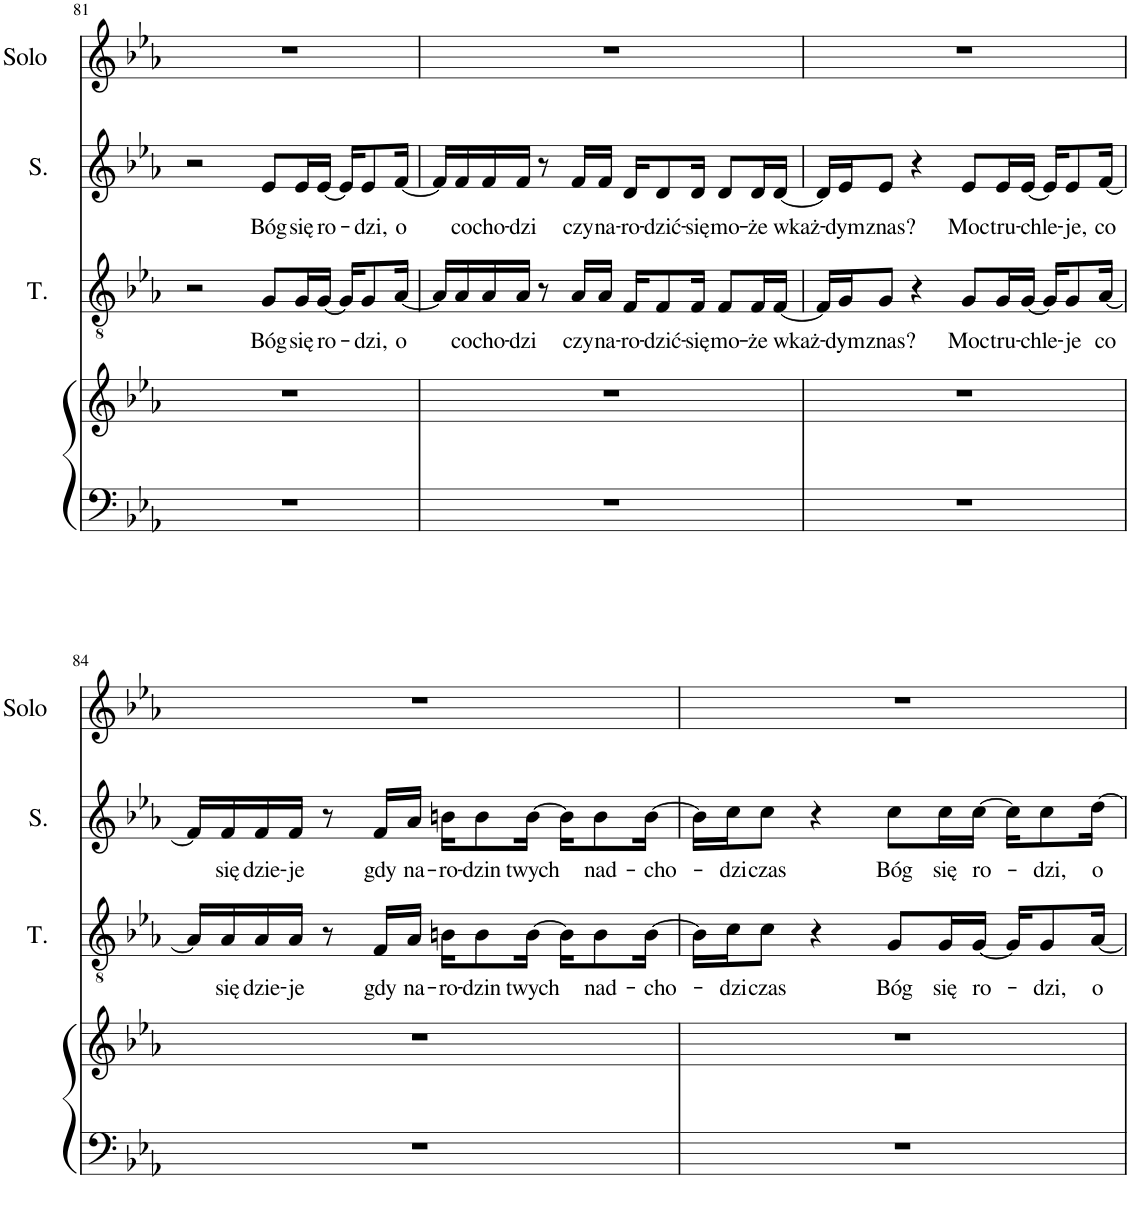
**kern	**kern	**kern	**text	**kern	**text	**kern
*part4	*part4	*part3	*part3	*part2	*part2	*part1
*staff5	*staff4	*staff3	*staff3	*staff2	*staff2	*staff1
*I"Piano	*	*I"Tenor	*	*I"Sopran	*	*I"Solo
*I'Pno	*	*I'T.	*	*I'S.	*	*I'Solo
!!LO:PB:g=z
*clefF4	*clefG2	*clefGv2	*	*clefG2	*	*clefG2
*k[b-e-a-]	*k[b-e-a-]	*k[b-e-a-]	*	*k[b-e-a-]	*	*k[b-e-a-]
*M4/4	*M4/4	*M4/4	*	*M4/4	*	*M4/4
=81	=81	=81	=81	=81	=81	=81
1r	1r	2r	.	2r	.	1r
!	!	!	!LO:LY:b	!	!LO:LY:b	!
.	.	8G/L	Bóg	8e-/L	Bóg	.
!	!	!	!LO:LY:b	!	!LO:LY:b	!
.	.	16G/L	się	16e-/L	się	.
!	!	!	!LO:LY:b	!	!LO:LY:b	!
.	.	[16G/JJ	ro-	[16e-/JJ	ro-	.
.	.	16G/KL]	.	16e-/KL]	.	.
!	!	!	!LO:LY:b	!	!LO:LY:b	!
.	.	8G/	-dzi,	8e-/	-dzi,	.
!	!	!	!LO:LY:b	!	!LO:LY:b	!
.	.	[16A-/Jk	o	[16f/Jk	o	.
=82	=82	=82	=82	=82	=82	=82
1r	1r	16A-/LL]	.	16f/LL]	.	1r
!	!	!	!LO:LY:b	!	!LO:LY:b	!
.	.	16A-/	co	16f/	co	.
!	!	!	!LO:LY:b	!	!LO:LY:b	!
.	.	16A-/	cho-	16f/	cho-	.
!	!	!	!LO:LY:b	!	!LO:LY:b	!
.	.	16A-/JJ	-dzi	16f/JJ	-dzi	.
.	.	8r	.	8r	.	.
!	!	!	!LO:LY:b	!	!LO:LY:b	!
.	.	16A-/LL	czy	16f/LL	czy	.
!	!	!	!LO:LY:b	!	!LO:LY:b	!
.	.	16A-/JJ	na-	16f/JJ	na-	.
!	!	!	!LO:LY:b	!	!LO:LY:b	!
.	.	16F/KL	-ro-	16d/KL	-ro-	.
!	!	!	!LO:LY:b	!	!LO:LY:b	!
.	.	8F/	-dzić-	8d/	-dzić-	.
!	!	!	!LO:LY:b	!	!LO:LY:b	!
.	.	16F/Jk	-się	16d/Jk	-się	.
!	!	!	!LO:LY:b	!	!LO:LY:b	!
.	.	8F/L	mo-	8d/L	mo-	.
!	!	!	!LO:LY:b	!	!LO:LY:b	!
.	.	16F/L	-że	16d/L	-że	.
!	!	!	!LO:LY:b	!	!LO:LY:b	!
.	.	[16F/JJ	wkaż-	[16d/JJ	wkaż-	.
=83	=83	=83	=83	=83	=83	=83
1r	1r	16F/LL]	.	16d/LL]	.	1r
!	!	!	!LO:LY:b	!	!LO:LY:b	!
.	.	16G/J	-dym	16e-/J	-dym	.
!	!	!	!LO:LY:b	!	!LO:LY:b	!
.	.	8G/J	znas?	8e-/J	znas?	.
.	.	4r	.	4r	.	.
!	!	!	!LO:LY:b	!	!LO:LY:b	!
.	.	8G/L	Moc	8e-/L	Moc	.
!	!	!	!LO:LY:b	!	!LO:LY:b	!
.	.	16G/L	tru-	16e-/L	tru-	.
!	!	!	!LO:LY:b	!	!LO:LY:b	!
.	.	[16G/JJ	-chle-	[16e-/JJ	-chle-	.
.	.	16G/KL]	.	16e-/KL]	.	.
!	!	!	!LO:LY:b	!	!LO:LY:b	!
.	.	8G/	-je	8e-/	-je,	.
!	!	!	!LO:LY:b	!	!LO:LY:b	!
.	.	[16A-/Jk	co	[16f/Jk	co	.
!!LO:LB:g=z
=84	=84	=84	=84	=84	=84	=84
1r	1r	16A-/LL]	.	16f/LL]	.	1r
!	!	!	!LO:LY:b	!	!LO:LY:b	!
.	.	16A-/	się	16f/	się	.
!	!	!	!LO:LY:b	!	!LO:LY:b	!
.	.	16A-/	dzie-	16f/	dzie-	.
!	!	!	!LO:LY:b	!	!LO:LY:b	!
.	.	16A-/JJ	-je	16f/JJ	-je	.
.	.	8r	.	8r	.	.
!	!	!	!LO:LY:b	!	!LO:LY:b	!
.	.	16F/LL	gdy	16f/LL	gdy	.
!	!	!	!LO:LY:b	!	!LO:LY:b	!
.	.	16A-/JJ	na-	16a-/JJ	na-	.
!	!	!	!LO:LY:b	!	!LO:LY:b	!
.	.	16Bn\KL	-ro-	16bn\KL	-ro-	.
!	!	!	!LO:LY:b	!	!LO:LY:b	!
.	.	8B\	-dzin	8b\	-dzin	.
!	!	!	!LO:LY:b	!	!LO:LY:b	!
.	.	[16B\Jk	twych	[16b\Jk	twych	.
.	.	16B\KL]	.	16b\KL]	.	.
!	!	!	!LO:LY:b	!	!LO:LY:b	!
.	.	8B\	nad-	8b\	nad-	.
!	!	!	!LO:LY:b	!	!LO:LY:b	!
.	.	[16B\Jk	-cho-	[16b\Jk	-cho-	.
=85	=85	=85	=85	=85	=85	=85
1r	1r	16B\LL]	.	16b\LL]	.	1r
!	!	!	!LO:LY:b	!	!LO:LY:b	!
.	.	16c\J	-dzi	16cc\J	-dzi	.
!	!	!	!LO:LY:b	!	!LO:LY:b	!
.	.	8c\J	czas	8cc\J	czas	.
.	.	4r	.	4r	.	.
!	!	!	!LO:LY:b	!	!LO:LY:b	!
.	.	8G/L	Bóg	8cc\L	Bóg	.
!	!	!	!LO:LY:b	!	!LO:LY:b	!
.	.	16G/L	się	16cc\L	się	.
!	!	!	!LO:LY:b	!	!LO:LY:b	!
.	.	[16G/JJ	ro-	[16cc\JJ	ro-	.
.	.	16G/KL]	.	16cc\KL]	.	.
!	!	!	!LO:LY:b	!	!LO:LY:b	!
.	.	8G/	-dzi,	8cc\	-dzi,	.
!	!	!	!LO:LY:b	!	!LO:LY:b	!
.	.	[16A-/Jk	o	[16dd\Jk	o	.
=	=	=	=	=	=	=
*-	*-	*-	*-	*-	*-	*-
